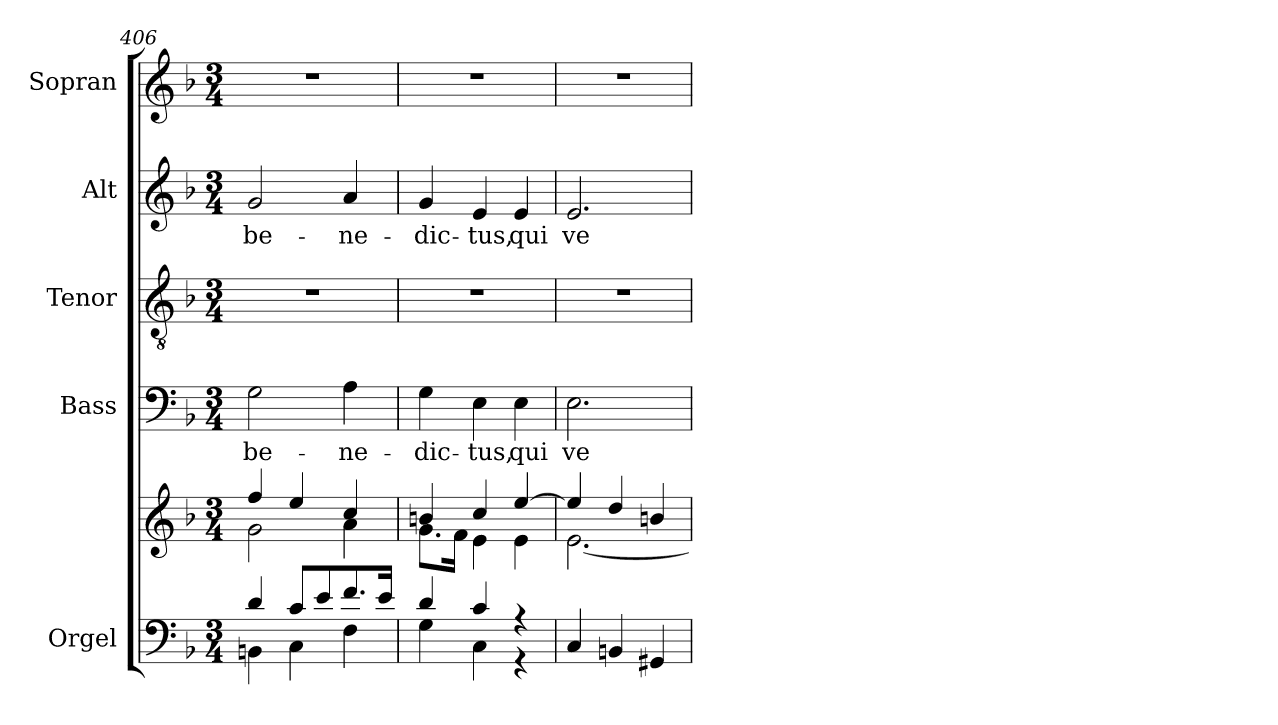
**kern	**kern	**kern	**text	**kern	**kern	**text	**kern
*part5	*part5	*part4	*part4	*part3	*part2	*part2	*part1
*staff6	*staff5	*staff4	*staff4	*staff3	*staff2	*staff2	*staff1
*I"Orgel	*	*I"Bass	*	*I"Tenor	*I"Alt	*	*I"Sopran
*I'Org.	*	*I'B.	*	*I'T.	*I'A.	*	*I'S.
*clefF4	*clefG2	*clefF4	*	*clefGv2	*clefG2	*	*clefG2
*k[b-]	*k[b-]	*k[b-]	*	*k[b-]	*k[b-]	*	*k[b-]
*F:	*F:	*F:	*	*F:	*F:	*	*F:
*M3/4	*M3/4	*M3/4	*	*M3/4	*M3/4	*	*M3/4
=406	=406	=406	=406	=406	=406	=406	=406
*^	*^	*	*	*	*	*	*
!	!	!	!	!	!LO:LY:b	!	!	!LO:LY:b	!
4d/	4BBn\	4ff/	2g\	2G\	be-	2.r	2g/	be-	2.r
8c/L	4C\	4ee/	.	.	.	.	.	.	.
8e/	.	.	.	.	.	.	.	.	.
!	!	!	!	!	!LO:LY:b	!	!	!LO:LY:b	!
8.f/	4F\	4cc/	4a\	4A\	-ne-	.	4a/	-ne-	.
16e/Jk	.	.	.	.	.	.	.	.	.
=407	=407	=407	=407	=407	=407	=407	=407	=407	=407
!	!	!	!	!	!LO:LY:b	!	!	!LO:LY:b	!
4d/	4G\	4bn/	8.g\L	4G\	-dic-	2.r	4g/	-dic-	2.r
.	.	.	16f\Jk	.	.	.	.	.	.
!	!	!	!	!	!LO:LY:b	!	!	!LO:LY:b	!
4c/	4C\	4cc/	4e\	4E\	-tus,	.	4e/	-tus,	.
!	!	!	!	!	!LO:LY:b	!	!	!LO:LY:b	!
4r	4r	[>4ee/	4e\	4E\	qui	.	4e/	qui	.
=408	=408	=408	=408	=408	=408	=408	=408	=408	=408
!	!	!	!	!	!LO:LY:b	!	!	!LO:LY:b	!
*v	*v	*	*	*	*	*	*	*	*
4C/	4ee/]	[<2.e\	2.E\	ve-	2.r	2.e/	ve-	2.r
4BBn/	4dd/	.	.	.	.	.	.	.
4GG#X/	4bn/	.	.	.	.	.	.	.
*	*v	*v	*	*	*	*	*	*
=	=	=	=	=	=	=	=
*-	*-	*-	*-	*-	*-	*-	*-
